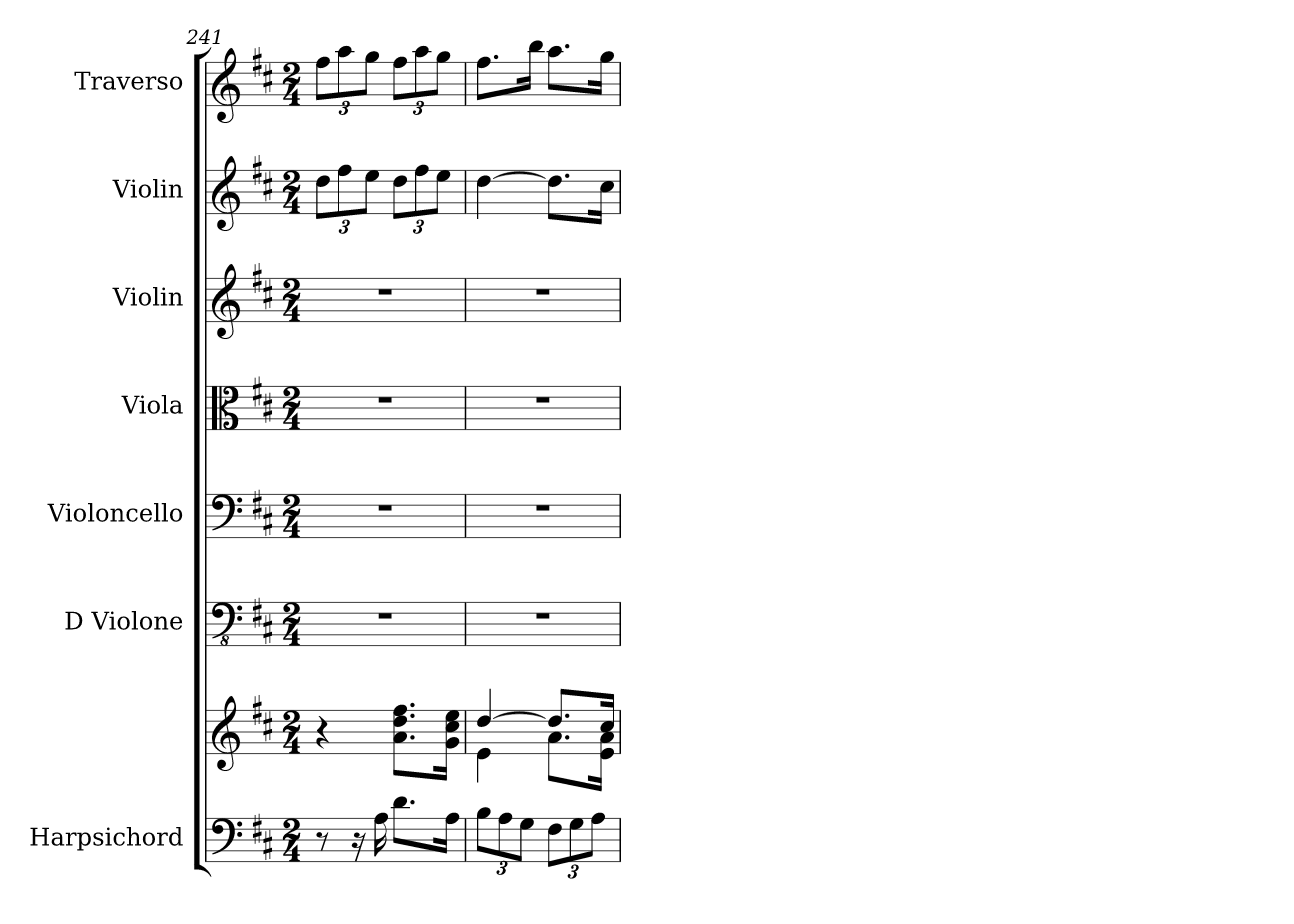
**kern	**kern	**kern	**kern	**kern	**kern	**kern	**kern
*part7	*part7	*part6	*part5	*part4	*part3	*part2	*part1
*staff8	*staff7	*staff6	*staff5	*staff4	*staff3	*staff2	*staff1
*I"Harpsichord	*	*I"D Violone	*I"Violoncello	*I"Viola	*I"Violin	*I"Violin	*I"Traverso
*I'Hch.	*	*I'D Vne.	*I'Vc.	*I'Vla.	*I'Vln.	*I'Vln.	*I'Trv.
!!LO:PB:g=z
*clefF4	*clefG2	*clefFv4	*clefF4	*clefC3	*clefG2	*clefG2	*clefG2
*	*	*ITrd7c12	*	*	*	*	*
*k[f#c#]	*k[f#c#]	*k[f#c#]	*k[f#c#]	*k[f#c#]	*k[f#c#]	*k[f#c#]	*k[f#c#]
*M2/4	*M2/4	*M2/4	*M2/4	*M2/4	*M2/4	*M2/4	*M2/4
*	*	*	*	*	*	*Xbrackettup	*Xbrackettup
=241	=241	=241	=241	=241	=241	=241	=241
8r	4r	2r	2r	2r	2r	12dd\L	12ff#\L
.	.	.	.	.	.	12ff#\	12aa\
16r	.	.	.	.	.	.	.
.	.	.	.	.	.	12ee\J	12gg\J
16A\	.	.	.	.	.	.	.
8.d\L	8.a\ 8.dd\ 8.ff#\L	.	.	.	.	12dd\L	12ff#\L
.	.	.	.	.	.	12ff#\	12aa\
.	.	.	.	.	.	12ee\J	12gg\J
16A\Jk	16g\ 16cc#\ 16ee\Jk	.	.	.	.	.	.
=242	=242	=242	=242	=242	=242	=242	=242
*Xbrackettup	*	*	*	*	*	*	*
*	*^	*	*	*	*	*	*
12B\L	[4dd/	4e\	2r	2r	2r	2r	[4dd\	8.ff#\L
12A\	.	.	.	.	.	.	.	.
12G\J	.	.	.	.	.	.	.	.
.	.	.	.	.	.	.	.	16bb\Jk
12F#\L	8.dd/L]	8.a\L	.	.	.	.	8.dd\L]	8.aa\L
12G\	.	.	.	.	.	.	.	.
12A\J	.	.	.	.	.	.	.	.
.	16cc#/Jk	16e\ 16a\Jk	.	.	.	.	16cc#\Jk	16gg\Jk
*	*v	*v	*	*	*	*	*	*
=	=	=	=	=	=	=	=
*-	*-	*-	*-	*-	*-	*-	*-
